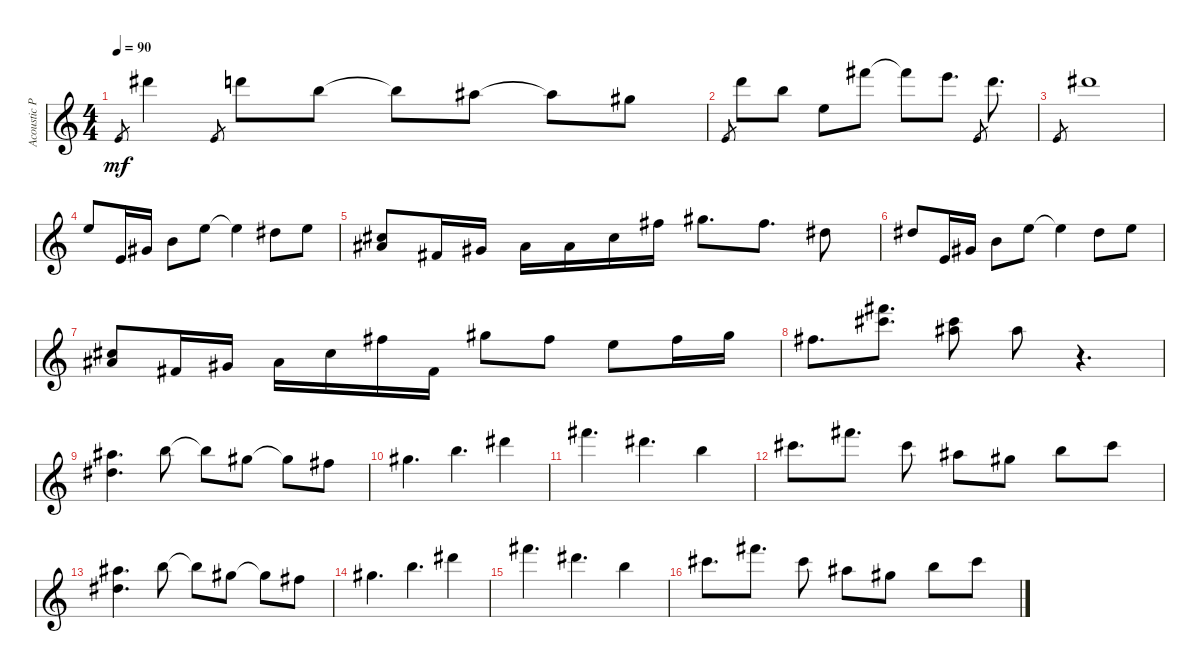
\track ("Acoustic Piano (Staff 1)" "Acoustic P") {instrument acousticgrandpiano}
\staff {score}
\tuning (E4 B3 G3 D3 A2 E2 B1) {hide}
\ts (4 4)
\tempo 90
\clef g2
\ks c
0.1.8{gr dy mf} 23.1.4 0.1.8{gr} 22.1.8 19.1.8 19.1{t}.8 18.1.8 18.1{t}.8 16.1.8 |
0.1.8{gr} 22.1.8 19.1.8 12.1.8 26.1.8 26.1{t}.8 24.1.8{d} 0.1.8{gr} 22.1.8{d} |
0.1.8{gr} 23.1.1 |
12.1.8 0.1.16 4.1.16 7.1.8 12.1.8 12.1{t}.4 11.1.8 12.1.8 |
(6.1 14.2).8 2.1.16 4.1.16 6.1.16 6.1.16 9.1.16 14.1.16 16.1.8{d} 14.1.8{d} 11.1.8 |
11.1.8 0.1.16 4.1.16 7.1.8 12.1.8 12.1{t}.4 11.1.8 12.1.8 |
(6.1 14.2).8 2.1.16 4.1.16 6.1.16 9.1.16 14.1.16 2.1.16 16.1.8 14.1.8 12.1.8 14.1.16 16.1.16 |
14.1.8{d} (26.1 26.2).8{d} (21.1 23.2).8 18.1.8 r.4{d} |
(11.1 23.2).4{d} 19.1.8 19.1{t}.8 16.1.8 16.1{t}.8 14.1.8 |
16.1.4{d} 19.1.4{d} 23.1.4 |
26.1.4{d} 23.1.4{d} 19.1.4 |
21.1.8{d} 26.1.8{d} 21.1.8 18.1.8 16.1.8 19.1.8 21.1.8 |
(11.1 23.2).4{d} 19.1.8 19.1{t}.8 16.1.8 16.1{t}.8 14.1.8 |
16.1.4{d} 19.1.4{d} 23.1.4 |
26.1.4{d} 23.1.4{d} 19.1.4 |
21.1.8{d} 26.1.8{d} 21.1.8 18.1.8 16.1.8 19.1.8 21.1.8
